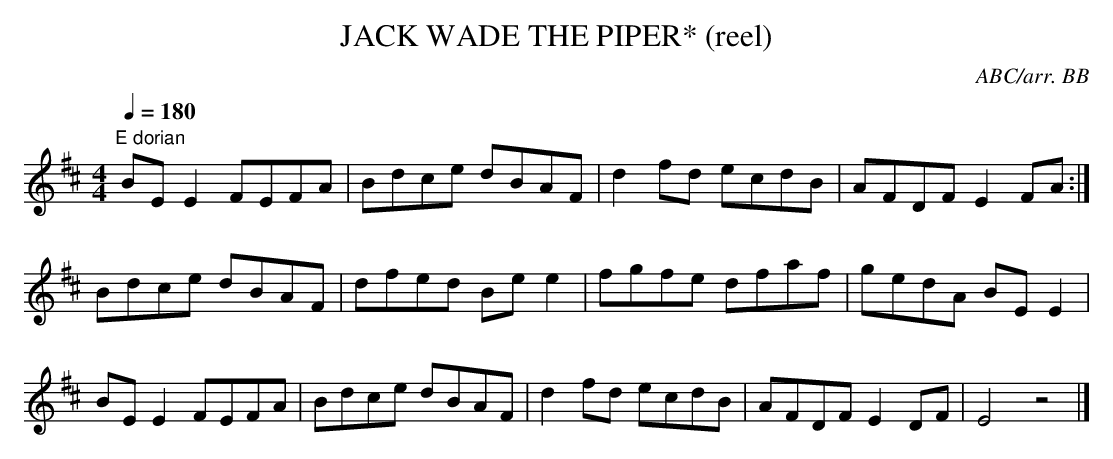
X:1
T:JACK WADE THE PIPER* (reel)
C:ABC/arr. BB
used in CRE. I thought it would be appropriate to name
a "gan ainm" after him for a change!
L:1/8
Q:1/4=180
M:4/4
K:D
"E dorian"
BEE2 FEFA|Bdce dBAF|d2 fd ecdB|AFDF E2 FA:|
Bdce dBAF|dfed Be e2|fgfe dfaf|gedA BE E2|
BEE2 FEFA|Bdce dBAF|d2 fd ecdB|AFDF E2DF|E4z4|]
